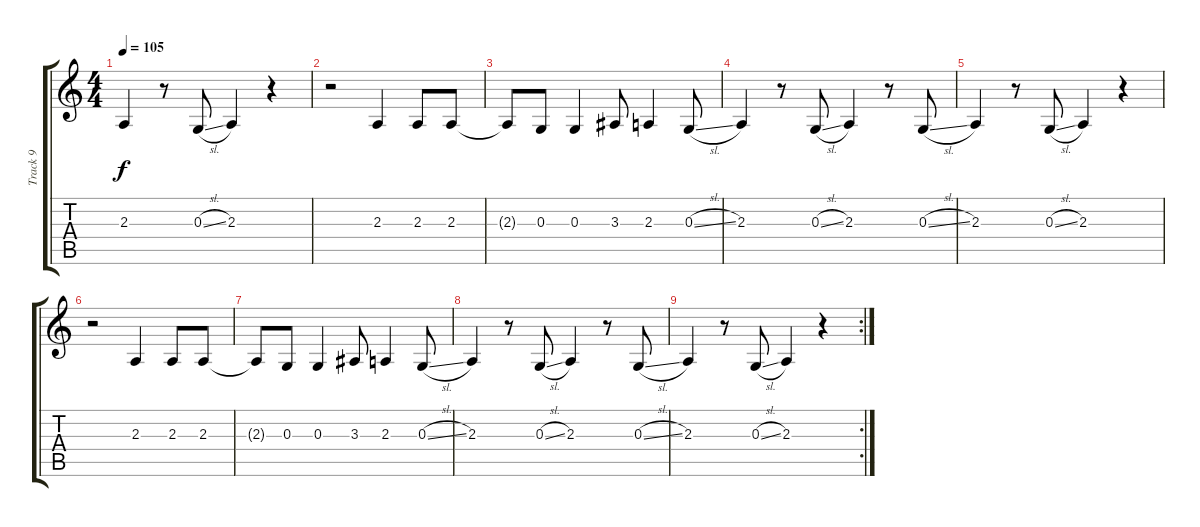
\track ("Track 9" "Track 9") {instrument synthvoice}
\staff {score tabs}
\tuning (E4 B3 G3 D3 A2 E2) {hide}
\ts (4 4)
\tempo 105
\clef g2
\ks c
2.3.4{dy f} r.8 0.3{sl}.8{volume 11} 2.3.4 r.4 |
r.2{volume 15} 2.3.4 2.3.8 2.3.8 |
2.3{t}.8 0.3.8 0.3.4 3.3.8 2.3.4 0.3{sl}.8 |
2.3.4 r.8 0.3{sl}.8{volume 13} 2.3.4 r.8 0.3{sl}.8{volume 12} |
2.3.4 r.8 0.3{sl}.8{volume 11} 2.3.4 r.4 |
r.2{volume 15} 2.3.4 2.3.8 2.3.8 |
2.3{t}.8 0.3.8 0.3.4 3.3.8 2.3.4 0.3{sl}.8 |
2.3.4 r.8 0.3{sl}.8{volume 13} 2.3.4 r.8 0.3{sl}.8{volume 12} |
\rc 2
2.3.4 r.8 0.3{sl}.8{volume 11} 2.3.4 r.4
